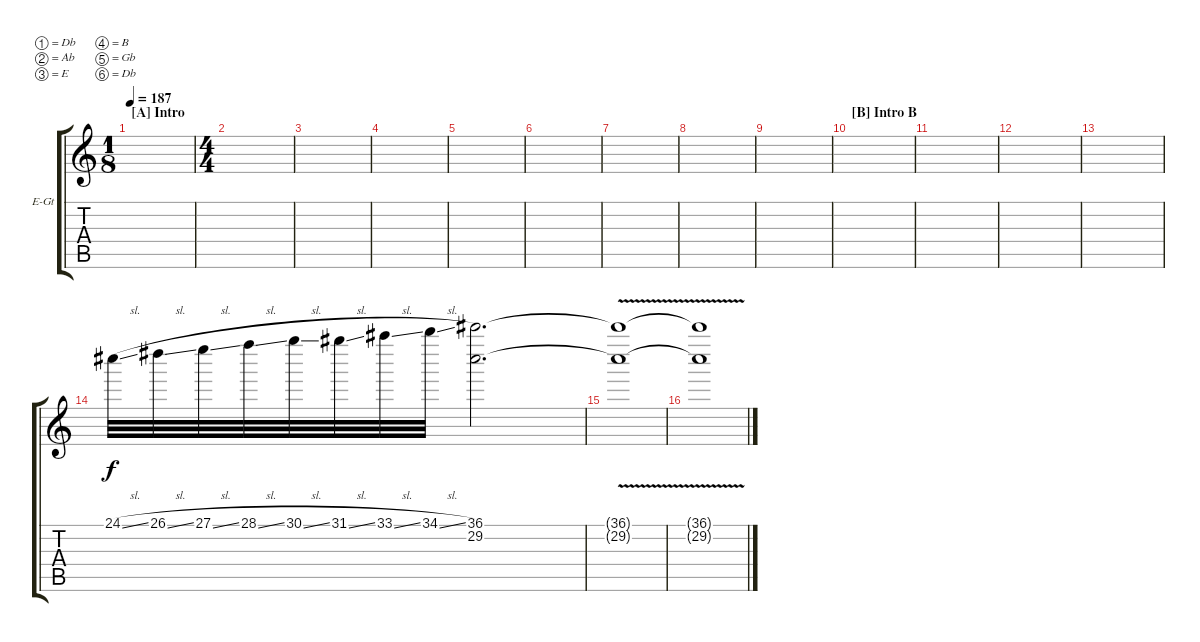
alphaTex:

\defaultSystemsLayout 4
\bracketExtendMode groupsimilarinstruments
\firstSystemTrackNameOrientation horizontal
\otherSystemsTrackNameOrientation horizontal
\track ("Synth II" "E-Gt") {instrument stringensemble1}
\staff {score tabs}
\tuning (Db4 Ab3 E3 B2 Gb2 Db2)
\displaytranspose 12
\ts (1 8)
\section ("A" "Intro")
\tempo 187
\clef g2
\scale
0.39527
\ks c
|
\ts (4 4)
\scale
0.39527 |
\scale
0.209459 |
\scale
0.333333 |
\scale
0.333333 |
\scale
0.333333 |
\scale
0.333333 |
\scale
0.333333 |
\scale
0.333333 |
\section ("B" "Intro B")
\scale
0.333333 |
\scale
0.333333 |
\scale
0.333333 |
\scale
0.333333 |
\scale
0.333333 24.1{sl}.32 26.1{sl}.32 27.1{sl}.32 28.1{sl}.32 30.1{sl}.32 31.1{sl}.32 33.1{sl}.32 34.1{sl}.32 (36.1 29.2).2{d} |
\scale
0.333333 (29.2{v t} 36.1{t}).1{dy f} |
\scale
0.333333 (29.2{v t} 36.1{t}).1
